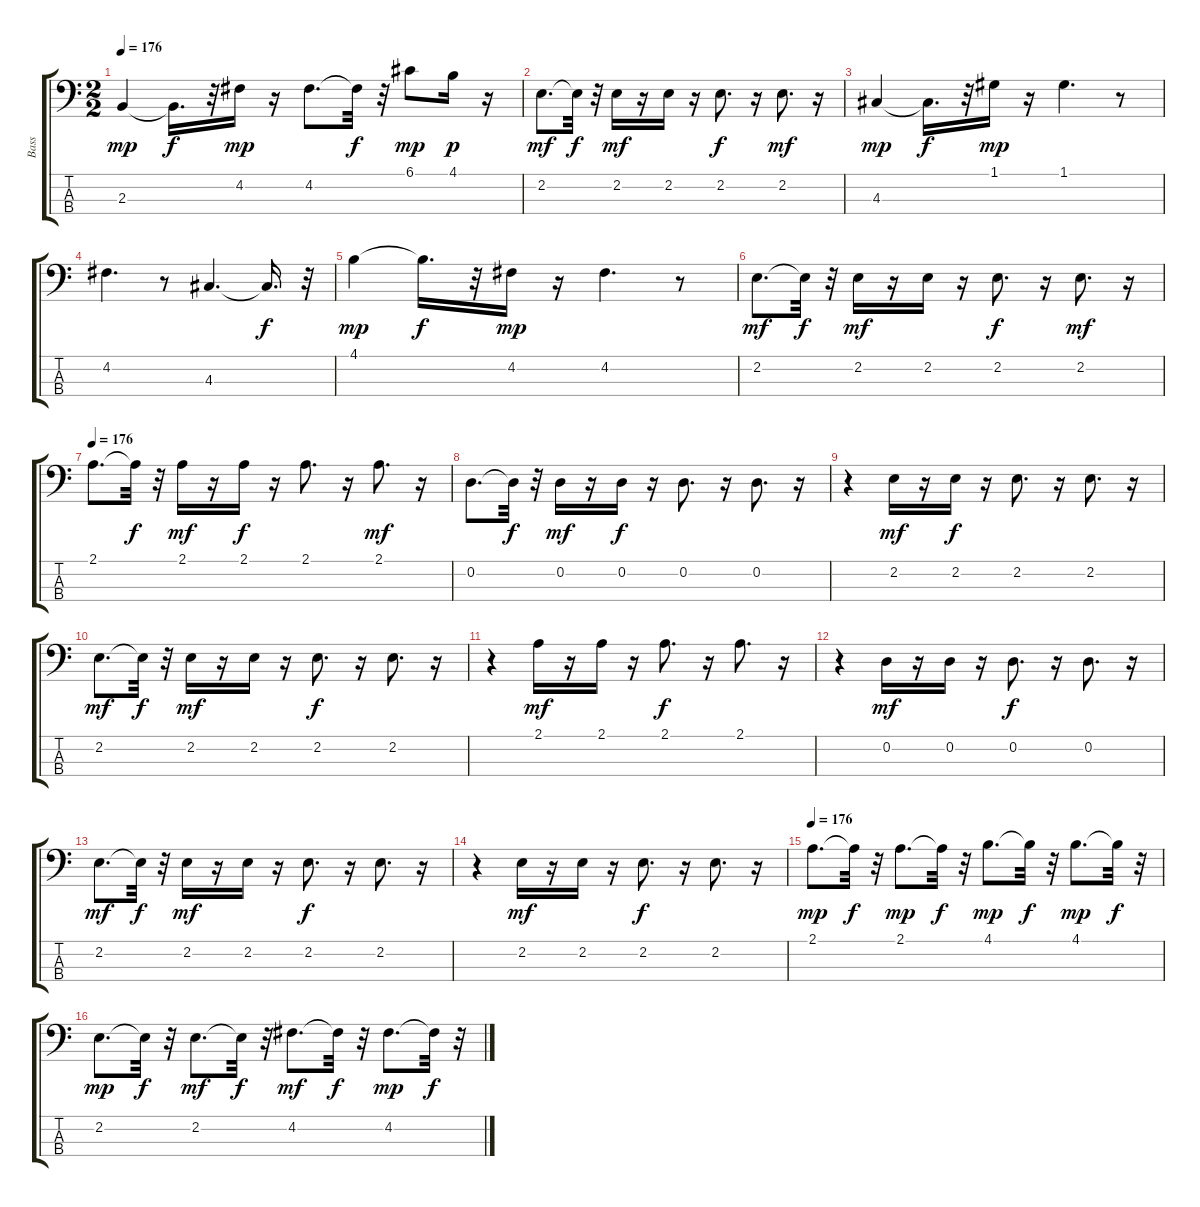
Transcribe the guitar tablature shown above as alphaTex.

\track ("Bass      " "Bass      ") {instrument fretlessbass}
\staff {score tabs}
\tuning (G2 D2 A1 E1) {hide}
\ts (2 2)
\tempo 176
\clef f4
\ks c
2.3.4{dy mp} 2.3{t}.16{d dy f} r.32 4.2.16{dy mp} r.16 4.2.8{d} 4.2{t}.32{dy f} r.32 6.1.8{dy mp} 4.1.16{dy p} r.16 |
2.2.8{d dy mf} 2.2{t}.32{dy f} r.32 2.2.16{dy mf} r.16 2.2.16 r.16 2.2.8{d dy f} r.16 2.2.8{d dy mf} r.16 |
4.3.4{dy mp} 4.3{t}.16{d dy f} r.32 1.1.16{dy mp} r.16 1.1.4{d} r.8 |
4.2.4{d} r.8 4.3.4{d} 4.3{t}.16{d dy f} r.32 |
4.1.4{dy mp} 4.1{t}.16{d dy f} r.32 4.2.16{dy mp} r.16 4.2.4{d} r.8 |
2.2.8{d dy mf} 2.2{t}.32{dy f} r.32 2.2.16{dy mf} r.16 2.2.16 r.16 2.2.8{d dy f} r.16 2.2.8{d dy mf} r.16 |
\tempo 176
2.1.8{d} 2.1{t}.32{dy f} r.32 2.1.16{dy mf} r.16 2.1.16{dy f} r.16 2.1.8{d} r.16 2.1.8{d dy mf} r.16 |
0.2.8{d} 0.2{t}.32{dy f} r.32 0.2.16{dy mf} r.16 0.2.16{dy f} r.16 0.2.8{d} r.16 0.2.8{d} r.16 |
r.4 2.2.16{dy mf} r.16 2.2.16{dy f} r.16 2.2.8{d} r.16 2.2.8{d} r.16 |
2.2.8{d dy mf} 2.2{t}.32{dy f} r.32 2.2.16{dy mf} r.16 2.2.16 r.16 2.2.8{d dy f} r.16 2.2.8{d} r.16 |
r.4 2.1.16{dy mf} r.16 2.1.16 r.16 2.1.8{d dy f} r.16 2.1.8{d} r.16 |
r.4 0.2.16{dy mf} r.16 0.2.16 r.16 0.2.8{d dy f} r.16 0.2.8{d} r.16 |
2.2.8{d dy mf} 2.2{t}.32{dy f} r.32 2.2.16{dy mf} r.16 2.2.16 r.16 2.2.8{d dy f} r.16 2.2.8{d} r.16 |
r.4 2.2.16{dy mf} r.16 2.2.16 r.16 2.2.8{d dy f} r.16 2.2.8{d} r.16 |
\tempo 176
2.1.8{d dy mp volume 11 balance 4} 2.1{t}.32{dy f} r.32 2.1.8{d dy mp} 2.1{t}.32{dy f} r.32 4.1.8{d dy mp} 4.1{t}.32{dy f} r.32 4.1.8{d dy mp} 4.1{t}.32{dy f} r.32 |
2.2.8{d dy mp} 2.2{t}.32{dy f} r.32 2.2.8{d dy mf} 2.2{t}.32{dy f} r.32 4.2.8{d dy mf} 4.2{t}.32{dy f} r.32 4.2.8{d dy mp} 4.2{t}.32{dy f} r.32
